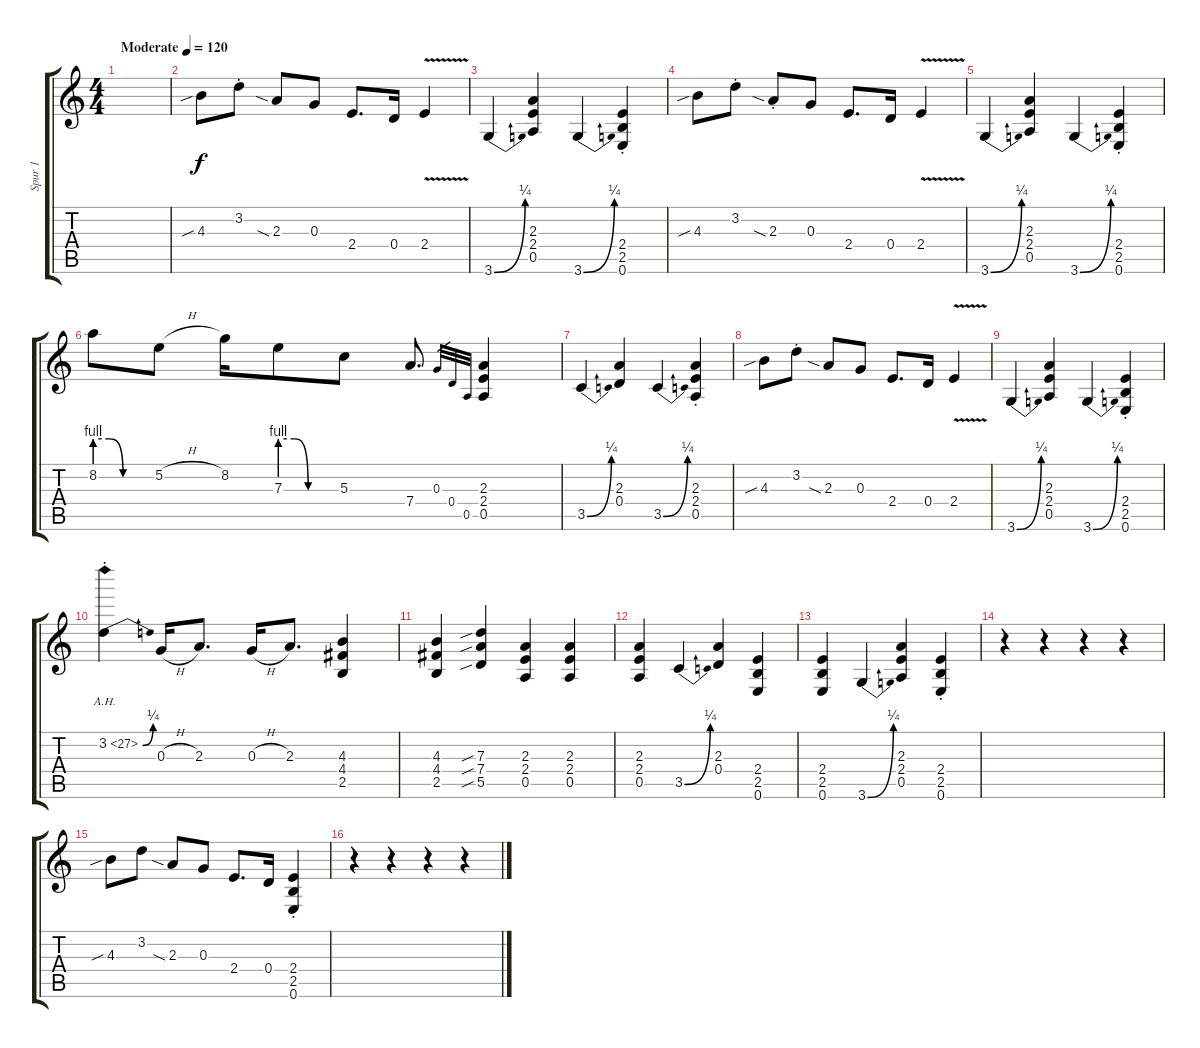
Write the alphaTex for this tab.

\track ("Spur 1" "Spur 1") {instrument distortionguitar}
\staff {score tabs}
\tuning (E4 B3 G3 D3 A2 E2) {hide}
\ts (4 4)
\tempo (120 "Moderate")
\clef g2
\ks c
|
4.3{sib}.8 3.2{st}.8 2.3{sia}.8 0.3.8 2.4.8{d} 0.4.16 2.4{v}.4 |
3.6{be (bend 0 0 60 1)}.4 (2.3 2.4 0.5).4 3.6{be (bend 0 0 60 1)}.4 (2.4{st} 2.5{st} 0.6{st}).4 |
4.3{sib}.8 3.2{st}.8 2.3{sia st}.8 0.3.8 2.4.8{d} 0.4.16 2.4{v}.4 |
3.6{be (bend 0 0 60 1)}.4 (2.3 2.4 0.5).4 3.6{be (bend 0 0 60 1)}.4 (2.4{st} 2.5{st} 0.6{st}).4 |
8.2{be (custom 0 4 15 4 30 0 60 0)}.8 5.2{h}.8 8.2.16 7.3{be (custom 0 4 15 4 30 0 60 0)}.8 5.3.8 7.4.8{d} 0.3.32{gr} 0.4.32{gr} 0.5.32{gr} (2.3 2.4 0.5).4 |
3.5{be (bend 0 0 60 1)}.4 (2.3 0.4).4 3.5{be (bend 0 0 60 1)}.4 (2.3{st} 2.4 0.5).4 |
4.3{sib}.8 3.2{st}.8 2.3{sia}.8 0.3.8 2.4.8{d} 0.4.16 2.4{v}.4 |
3.6{be (bend 0 0 60 1)}.4 (2.3 2.4 0.5).4 3.6{be (bend 0 0 60 1)}.4 (2.4{st} 2.5{st} 0.6{st}).4 |
3.2{be (bend 0 0 60 1) ah 24 st}.4 0.3{h}.16 2.3.8{d} 0.3{h}.16 2.3.8{d} (4.3 4.4 2.5).4 |
(4.3 4.4 2.5).4 (7.3{sib} 7.4{sib} 5.5{sib}).4 (2.3 2.4 0.5).4 (2.3 2.4 0.5).4 |
(2.3 2.4 0.5).4 3.5{be (bend 0 0 60 1)}.4 (2.3 0.4).4 (2.4 2.5 0.6).4 |
(2.4 2.5 0.6).4 3.6{be (bend 0 0 60 1)}.4 (2.3 2.4 0.5).4 (2.4{st} 2.5{st} 0.6{st}).4 |
r.4 r.4 r.4 r.4 |
4.3{sib}.8 3.2.8 2.3{sia}.8 0.3.8 2.4.8{d} 0.4.16 (2.4{st} 2.5{st} 0.6{st}).4 |
r.4 r.4 r.4 r.4
